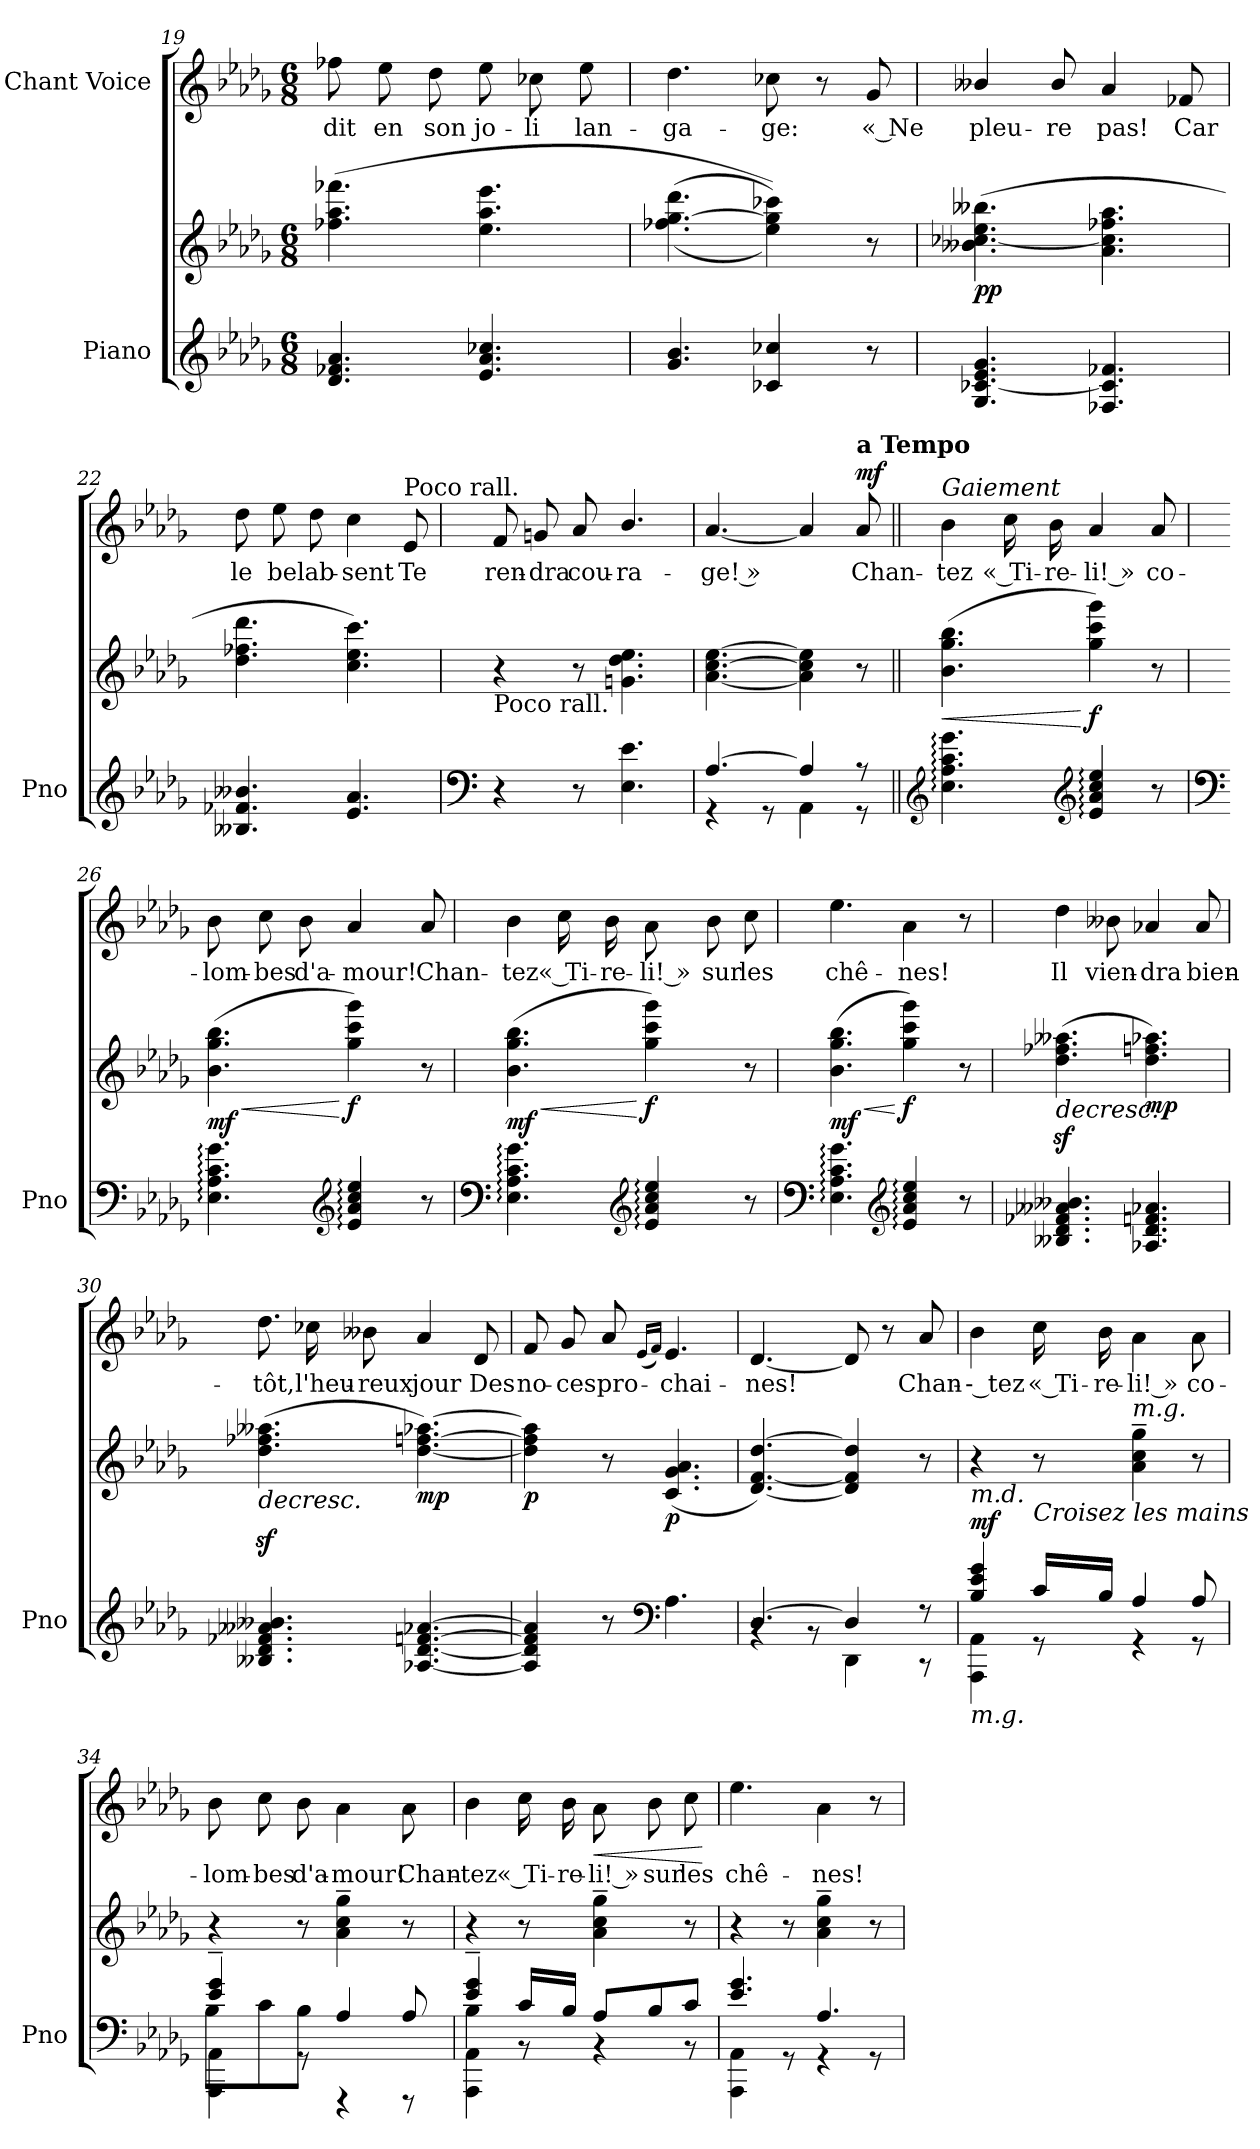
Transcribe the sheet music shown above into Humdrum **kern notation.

**kern	**kern	**dynam	**kern	**text	**dynam
*part2	*part2	*part2	*part1	*part1	*part1
*staff3	*staff2	*staff2/3	*staff1	*staff1	*staff1
*I"Piano	*	*	*I"Chant Voice	*	*
*I'Pno	*	*	*	*	*
*clefG2	*clefG2	*	*clefG2	*	*
*k[b-e-a-d-g-]	*k[b-e-a-d-g-]	*	*k[b-e-a-d-g-]	*	*
*M6/8	*M6/8	*	*M6/8	*	*
=19	=19	=19	=19	=19	=19
!	!	!	!	!LO:LY:b	!
4.d-/ 4.f-X/ 4.a-/	(>4.ff-X\ 4.aa-\ 4.fff-X\	.	8ff-X\	dit	.
!	!	!	!	!LO:LY:b	!
.	.	.	8ee-\	en	.
!	!	!	!	!LO:LY:b	!
.	.	.	8dd-\	son	.
!	!	!	!	!LO:LY:b	!
4.e-/ 4.a-/ 4.cc-X/	4.ee-\ 4.aa-\ 4.eee-\	.	8ee-\	jo-	.
!	!	!	!	!LO:LY:b	!
.	.	.	8cc-X\	-li	.
!	!	!	!	!LO:LY:b	!
.	.	.	8ee-\	lan-	.
=20	=20	=20	=20	=20	=20
!	!	!	!	!LO:LY:b	!
4.g-/ 4.b-/	(<(>4.ff-X\ [4.gg-\ 4.ddd-\	.	4.dd-\	-ga-	.
!	!	!	!	!LO:LY:b	!
4c-X/ 4cc-X/	4ee-\ 4gg-\] 4ccc-X\)))	.	8cc-X\	-ge:	.
.	.	.	8r	.	.
!	!	!	!	!LO:LY:b	!
8r	8r	.	8g-/	« Ne	.
!!LO:LB:g=z
=21	=21	=21	=21	=21	=21
!	!	!LO:DY:b	!	!LO:LY:b	!
4.G-/ [4.c-X/ 4.e-/ 4.g-/	(>4.b--X\ [4.cc-X\ 4.ee-\ 4.bb--X\	pp	4b--X/	pleu-	.
!	!	!	!	!LO:LY:b	!
.	.	.	8b--/	-re	.
!	!	!	!	!LO:LY:b	!
4.F-X/ 4.c-/] 4.f-X/	4.a-\ 4.cc-\] 4.ff-X\ 4.aa-\	.	4a-/	pas!	.
!	!	!	!	!LO:LY:b	!
.	.	.	8f-X/	Car	.
=22	=22	=22	=22	=22	=22
!	!	!	!	!LO:LY:b	!
4.B--X/ 4.f-X/ 4.b--X/	4.dd-\ 4.ff-X\ 4.ddd-\	.	8dd-\	le	.
!	!	!	!	!LO:LY:b	!
.	.	.	8ee-\	bel	.
!	!	!	!	!LO:LY:b	!
.	.	.	8dd-\	ab-	.
!	!	!	!	!LO:LY:b	!
4.e-/ 4.a-/	4.cc\ 4.ee-\ 4.ccc\)	.	4cc\	-sent	.
!	!	!	!LO:TX:a:t=Poco rall.	!	!
!	!	!	!	!LO:LY:b	!
.	.	.	8e-/	Te	.
=23	=23	=23	=23	=23	=23
*clefF4	*	*	*	*	*
*	*	*	*MM106	*	*
!	!LO:TX:b:t=Poco rall.	!	!	!	!
!	!	!	!	!LO:LY:b	!
4r	4r	.	8f/	ren-	.
!	!	!	!	!LO:LY:b	!
.	.	.	8gn/	-dra	.
!	!	!	!	!LO:LY:b	!
8r	8r	.	8a-/	cou-	.
!	!	!	!	!LO:LY:b	!
4.E-\ 4.e-\	4.gn\ 4.dd-\ 4.ee-\	.	4.b-/	-ra-	.
=24	=24	=24	=24	=24	=24
*^	*	*	*	*	*
!	!	!	!	!	!LO:LY:b	!
[4.A-/	4r	[4.a-\ [4.cc\ [4.ee-\	.	[4.a-/	-ge! »	.
.	8r	.	.	.	.	.
4A-/]	4AA-\	4a-\] 4cc\] 4ee-\]	.	4a-/]	.	.
!	!	!	!	!LO:TX:a:B:t=a Tempo	!	!
!	!	!	!	!	!LO:LY:b	!LO:DY:a
8r	8r	8r	.	8a-/	Chan-	mf
!!LO:LB:g=z
=25||	=25||	=25||	=25||	=25||	=25||	=25||
!	!	!	!	!LO:TX:a:i:t=Gaiement	!	!
!	!	!	!LO:HP:b	!	!LO:LY:b	!
*v	*v	*	*	*	*	*
4.E-\: 4.A-\: 4.c\: 4.g-\:	(>4.b-\ 4.gg-\ 4.bb-\	<	4b-\	- tez	.
!	!	!	!	!LO:LY:b	!
.	.	.	16cc\	« Ti-	.
!	!	!	!	!LO:LY:b	!
.	.	.	16b-\	-re-	.
*clefG2	*	*	*	*	*
!	!	!LO:DY:n=1:b	!	!LO:LY:b	!
4e-/: 4a-/: 4cc/: 4ee-/:	4gg-\ 4ccc\ 4ggg-\)	[ f	4a-/	-li! »	.
!	!	!	!	!LO:LY:b	!
8r	8r	.	8a-/	co-	.
=26	=26	=26	=26	=26	=26
*clefF4	*	*	*	*	*
!	!	!LO:HP:b	!	!LO:LY:b	!
!	!	!LO:DY:n=1:b	!	!	!
4.E-\: 4.A-\: 4.c\: 4.g-\:	(>4.b-\ 4.gg-\ 4.bb-\	< mf	8b-\	-lom-	.
!	!	!	!	!LO:LY:b	!
.	.	.	8cc\	-bes	.
!	!	!	!	!LO:LY:b	!
.	.	.	8b-\	d'a-	.
*clefG2	*	*	*	*	*
!	!	!LO:DY:n=2:b	!	!LO:LY:b	!
4e-/: 4a-/: 4cc/: 4ee-/:	4gg-\ 4ccc\ 4ggg-\)	[ f	4a-/	-mour!	.
!	!	!	!	!LO:LY:b	!
8r	8r	.	8a-/	Chan-	.
=27	=27	=27	=27	=27	=27
*clefF4	*	*	*	*	*
!	!	!LO:HP:b	!	!LO:LY:b	!
!	!	!LO:DY:n=1:b	!	!	!
4.E-\: 4.A-\: 4.c\: 4.g-\:	(>4.b-\ 4.gg-\ 4.bb-\	< mf	4b-\	-tez	.
!	!	!	!	!LO:LY:b	!
.	.	.	16cc\	« Ti-	.
!	!	!	!	!LO:LY:b	!
.	.	.	16b-\	-re-	.
*clefG2	*	*	*	*	*
!	!	!LO:DY:n=2:b	!	!LO:LY:b	!
4e-/: 4a-/: 4cc/: 4ee-/:	4gg-\ 4ccc\ 4ggg-\)	[ f	8a-\	-li! »	.
!	!	!	!	!LO:LY:b	!
.	.	.	8b-\	sur	.
!	!	!	!	!LO:LY:b	!
8r	8r	.	8cc\	les	.
=28	=28	=28	=28	=28	=28
*clefF4	*	*	*	*	*
!	!	!LO:HP:b	!	!LO:LY:b	!
!	!	!LO:DY:n=1:b	!	!	!
4.E-\: 4.A-\: 4.c\: 4.g-\:	(>4.b-\ 4.gg-\ 4.bb-\	< mf	4.ee-\	chê-	.
*clefG2	*	*	*	*	*
!	!	!LO:DY:n=2:b	!	!LO:LY:b	!
4e-/: 4a-/: 4cc/: 4ee-/:	4gg-\ 4ccc\ 4ggg-\)	[ f	4a-\	-nes!	.
8r	8r	.	8r	.	.
!!LO:LB:g=z
=29	=29	=29	=29	=29	=29
!	!	!LO:HP:b	!	!LO:LY:b	!
4.B--X/ 4.d-/ 4.f-X/ 4.a--X/ 4.b--X/	(>4.dd-\z< 4.ff-X\z< 4.aa--X\z<	>	4dd-\	-Il	.
!	!	!	!	!LO:LY:b	!
.	.	.	8b--X\	vien-	.
!	!	!LO:DY:b	!	!LO:LY:b	!
4.A-X/ 4.d-/ 4.fn/ 4.a-X/	4.dd-\ 4.ffn\ 4.aa-X\)	mp	4a-X/	-dra	.
!	!	!	!	!LO:LY:b	!
.	.	.	8a-/	bien-	.
.	.	]	.	.	.
=30	=30	=30	=30	=30	=30
!	!	!LO:HP:b	!	!LO:LY:b	!
4.B--X/ 4.d-/ 4.f-X/ 4.a--X/ 4.b--X/	(>4.dd-\z< 4.ff-X\z< 4.aa--X\z<	>	8.dd-\	-tôt,	.
!	!	!	!	!LO:LY:b	!
.	.	.	16cc-X\	l'heu-	.
!	!	!	!	!LO:LY:b	!
.	.	.	8b--X\	-reux	.
!	!	!LO:DY:b	!	!LO:LY:b	!
[4.A-X/ [4.d-/ [4.fn/ [4.a-X/	[4.dd-\ [4.ffn\ [4.aa-X\)	mp	4a-/	jour	.
!	!	!	!	!LO:LY:b	!
.	.	.	8d-/	Des	.
=31	=31	=31	=31	=31	=31
!	!	!LO:DY:b	!	!LO:LY:b	!
4A-/] 4d-/] 4f/] 4a-/]	4dd-\] 4ff\] 4aa-\]	p	8f/	no-	.
!	!	!	!	!LO:LY:b	!
.	.	.	8g-/	-ces	.
!	!	!	!	!LO:LY:b	!
8r	8r	]	8a-/	pro-	.
*clefF4	*	*	*	*	*
.	.	.	(<16qe-/LL	.	.
.	.	.	16qf/JJ)	.	.
!	!	!LO:DY:b	!	!LO:LY:b	!
4.A-\	(>4.c/ 4.g-/ 4.a-/	p	4.e-/	-chai-	.
=32	=32	=32	=32	=32	=32
*^	*	*	*	*	*
!	!	!	!	!	!LO:LY:b	!
[4.D-/	4rBB	[4.d-/ [4.f/ [4.dd-/)	.	[4.d-/	-nes!	.
.	8rBB	.	.	.	.	.
4D-/]	4DD-\	4d-/] 4f/] 4dd-/]	.	8d-/]	.	.
!	!	!	!	!	!	!LO:DY:a
!	!	!	!	!	!	!LO:DY:n=1:a
.	.	.	.	8r	.	other-dynamics f
!	!	!	!	!	!LO:LY:b	!
8r	8r	8r	.	8a-/	Chan-	.
!!LO:PB:g=z
=33	=33	=33	=33	=33	=33	=33
!LO:TX:b:i:t=m.g.	!	!	!	!	!	!
!LO:TX:a:i:t=m.d.	!	!	!	!	!	!
!	!	!	!LO:DY:a=2	!	!LO:LY:b	!
4B-/ 4e-/ 4g-/	4AAA-\ 4AA-\	4r	mf	4b-\	-- tez	.
!	!	!LO:TX:b:i:t=Croisez les mains	!	!	!	!
!	!	!	!	!	!LO:LY:b	!
16c/LL	8r	8r	.	16cc\	« Ti-	.
!	!	!	!	!	!LO:LY:b	!
16B-/JJ	.	.	.	16b-\	-re-	.
!	!	!LO:TX:a:i:t=m.g.	!	!	!	!
!	!	!	!	!	!LO:LY:b	!
4A-/	4r	4a-\~ 4cc\~ 4gg-\~	.	4a-\	-li! »	.
!	!	!	!	!	!LO:LY:b	!
8A-/	8r	8r	.	8a-\	co-	.
=34	=34	=34	=34	=34	=34	=34
*	*^	*	*	*	*	*
!	!	!	!	!	!	!LO:LY:b	!
4e-/~ 4g-/~	4AAA-\ 4AA-\	8B-\L	4r	.	8b-\	-lom-	.
!	!	!	!	!	!	!LO:LY:b	!
.	.	8c\	.	.	8cc\	-bes	.
!	!	!	!	!	!	!LO:LY:b	!
8rcyy	8rGG	8B-\J	8r	.	8b-\	d'a-	.
!	!	!	!	!	!	!LO:LY:b	!
4rcyy	4A-/	4rFFF	4a-\~ 4cc\~ 4gg-\~	.	4a-\	-mour!	.
!	!	!	!	!	!	!LO:LY:b	!
8rFFF	8A-/	8rcyy	8r	.	8a-\	Chan-	.
=35	=35	=35	=35	=35	=35	=35	=35
!	!	!	!	!	!	!LO:LY:b	!
4e-/~ 4g-/~	4AAA-\ 4AA-\	4B-\	4r	.	4b-\	-tez	.
!	!	!	!	!	!	!LO:LY:b	!
16c/LL	8rBB	2ryy	8r	.	16cc\	« Ti-	.
!	!	!	!	!	!	!LO:LY:b	!
16B-/JJ	.	.	.	.	16b-\	-re-	.
!	!	!	!	!	!	!LO:LY:b	!LO:HP:b
8A-/L	4rBB	.	4a-\~ 4cc\~ 4gg-\~	.	8a-\	-li! »	<
!	!	!	!	!	!	!LO:LY:b	!
8B-/	.	.	.	.	8b-\	sur	.
!	!	!	!	!	!	!LO:LY:b	!
8c/J	8rBB	.	8r	.	8cc\	les	.
*v	*v	*v	*	*	*	*	*
.	.	.	.	.	[
=36	=36	=36	=36	=36	=36
*^	*	*	*	*	*
!	!	!	!	!	!LO:LY:b	!
4.e-/ 4.g-/	4AAA-\ 4AA-\	4r	.	4.ee-\	chê-	.
.	8r	8r	.	.	.	.
!	!	!	!	!	!LO:LY:b	!
4.A-/	4r	4a-\~ 4cc\~ 4gg-\~	.	4a-\	-nes!	.
.	8r	8r	.	8r	.	.
*v	*v	*	*	*	*	*
=	=	=	=	=	=
*-	*-	*-	*-	*-	*-
